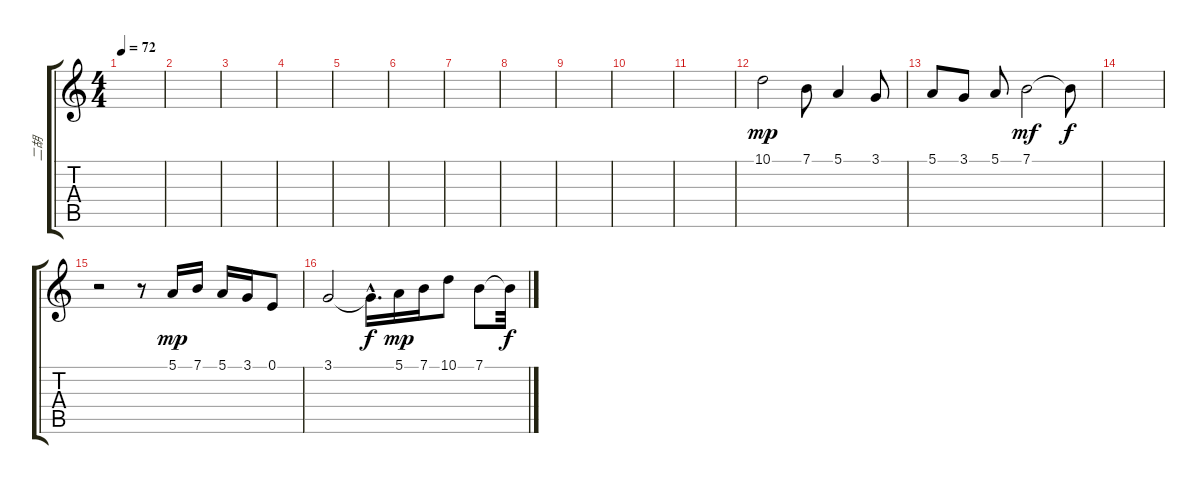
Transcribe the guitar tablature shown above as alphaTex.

\track ("二胡" "二胡") {instrument sitar}
\staff {score tabs}
\tuning (E4 B3 G3 D3 A2 E2) {hide}
\ts (4 4)
\tempo 72
\clef g2
\ks c
|
|
|
|
|
|
|
|
|
|
|
10.1.2{dy mp} 7.1.8 5.1.4 3.1.8 |
5.1.8 3.1.8 5.1.8 7.1.2{dy mf} 7.1{t}.8{dy f} |
|
r.2 r.8 5.1.16{dy mp} 7.1.16 5.1.16 3.1.16 0.1.8 |
3.1.2 3.1{hac t}.16{d dy f} 5.1.16{dy mp} 7.1.16 10.1.8 7.1.8 7.1{t}.32{dy f}
